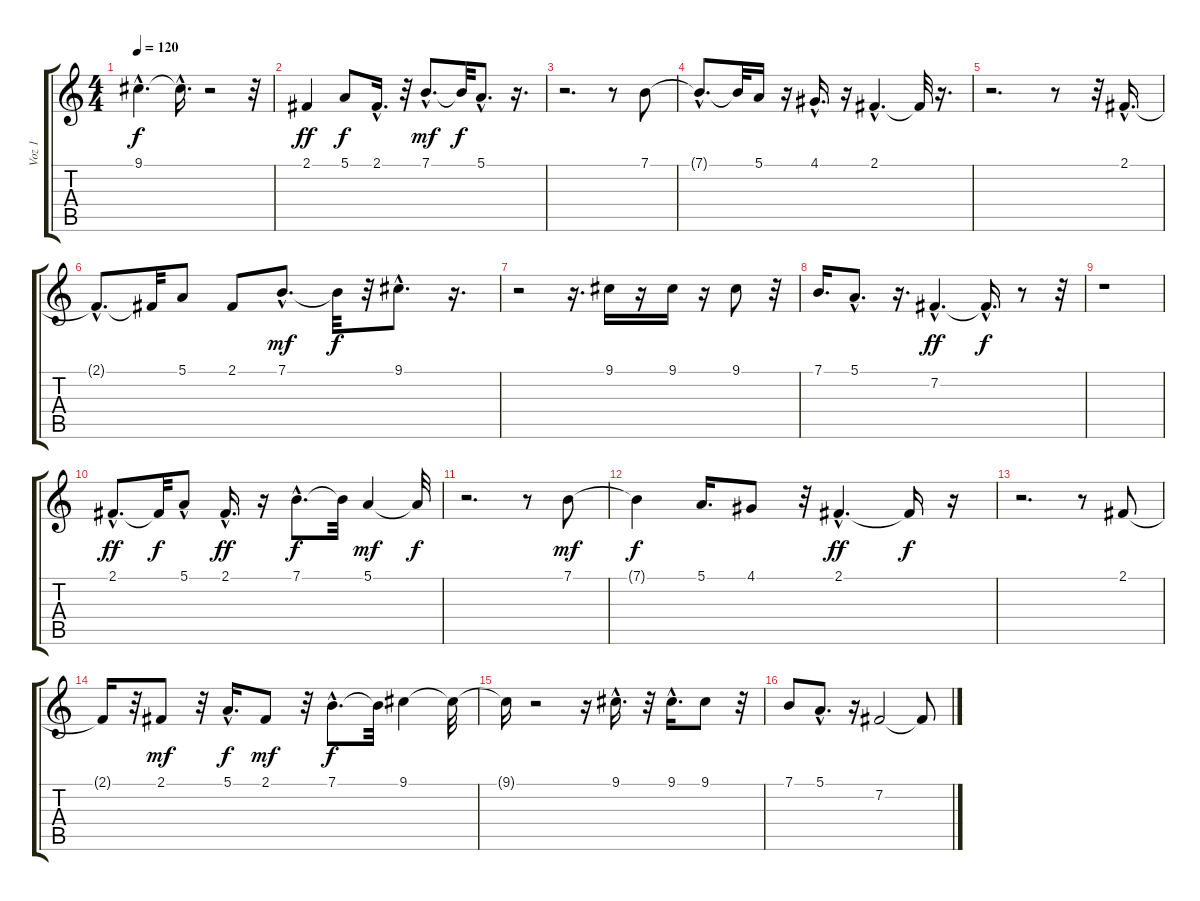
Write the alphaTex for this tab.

\track ("Voz 1" "Voz 1") {instrument cello}
\staff {score tabs}
\tuning (E4 B3 G3 D3 A2 E2) {hide}
\ts (4 4)
\tempo 120
\clef g2
\ks c
9.1{hac t}.4{d dy f} 9.1{hac t}.16{d} r.2 r.32 |
2.1.4{dy ff} 5.1.8{dy f} 2.1{hac}.16{d} r.32 7.1{hac}.8{d dy mf} 7.1{t}.32{dy f} 5.1{hac}.8{d} r.16{d} |
r.2{d} r.8 7.1.8 |
7.1{hac t}.8{d} 7.1{t}.32 5.1.16 r.16 4.1{hac}.16{d} r.16 2.1{hac}.4{d} 2.1{t}.32 r.16{d} |
r.2{d} r.8 r.32 2.1{hac}.16{d} |
2.1{hac t}.8{d} 2.1{t}.32 5.1.8 2.1.8 7.1{hac}.8{d dy mf} 7.1{t}.32{dy f} r.32 9.1{hac}.8{d} r.16{d} |
r.2 r.16{d} 9.1.16 r.16 9.1.16 r.16 9.1.8 r.32 |
7.1.16{d} 5.1{hac}.8{d} r.16{d} 7.2{hac}.4{d dy ff} 7.2{hac t}.16{d dy f} r.8 r.32 |
r.1 |
2.1{hac}.8{d dy ff} 2.1{t}.32{dy f} 5.1{hac}.8 2.1{hac}.16{d dy ff} r.16 7.1{hac}.8{d dy f} 7.1{t}.32 5.1.4{dy mf} 5.1{t}.32{dy f} |
r.2{d} r.8 7.1.8{dy mf} |
7.1{t}.4{dy f} 5.1.16{d} 4.1.8 r.32 2.1{hac}.4{d dy ff} 2.1{t}.16{dy f} r.16 |
r.2{d} r.8 2.1.8 |
2.1{t}.16 r.32 2.1.8{dy mf} r.32 5.1{hac}.16{d dy f} 2.1.8{dy mf} r.32 7.1{hac}.8{d dy f} 7.1{t}.32 9.1.4 9.1{t}.32 |
9.1{t}.16 r.2 r.16 9.1{hac}.16{d} r.32 9.1{hac}.16{d} 9.1.8 r.32 |
7.1.8 5.1{hac}.8{d} r.16 7.2.2 7.2{t}.8
